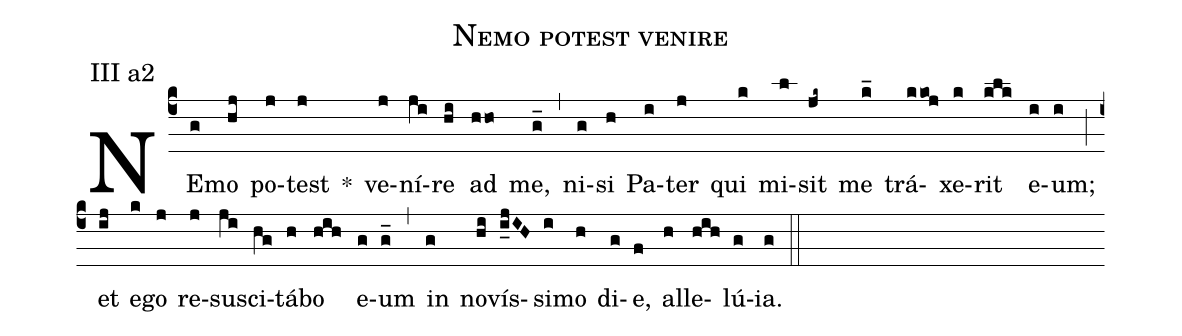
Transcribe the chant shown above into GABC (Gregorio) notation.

name: Nemo potest venire;
annotation: III a2;
mode: 3;
%%
(c4)
NE(g)mo(hj) po(j)test(j) *()
ve(j)ní(ji)re(hi) ad(hho) me,(g_) (,)
ni(g)si(h) Pa(i)ter(j) qui(k) mi(l)sit(jk~) me(k_) trá(kkoj)xe(k)rit(klk) e(i)um;(i) (;)
et(ij) e(k)go(j) re(j)su(ji)sci(hg)tá(h)bo(hih) e(g)um(g_) (,)
in(g) no(hi)vís(i_jIH)si(i)mo(h) di(g)e,(f) al(h)le(hih)lú(g)ia.(g) (::)
